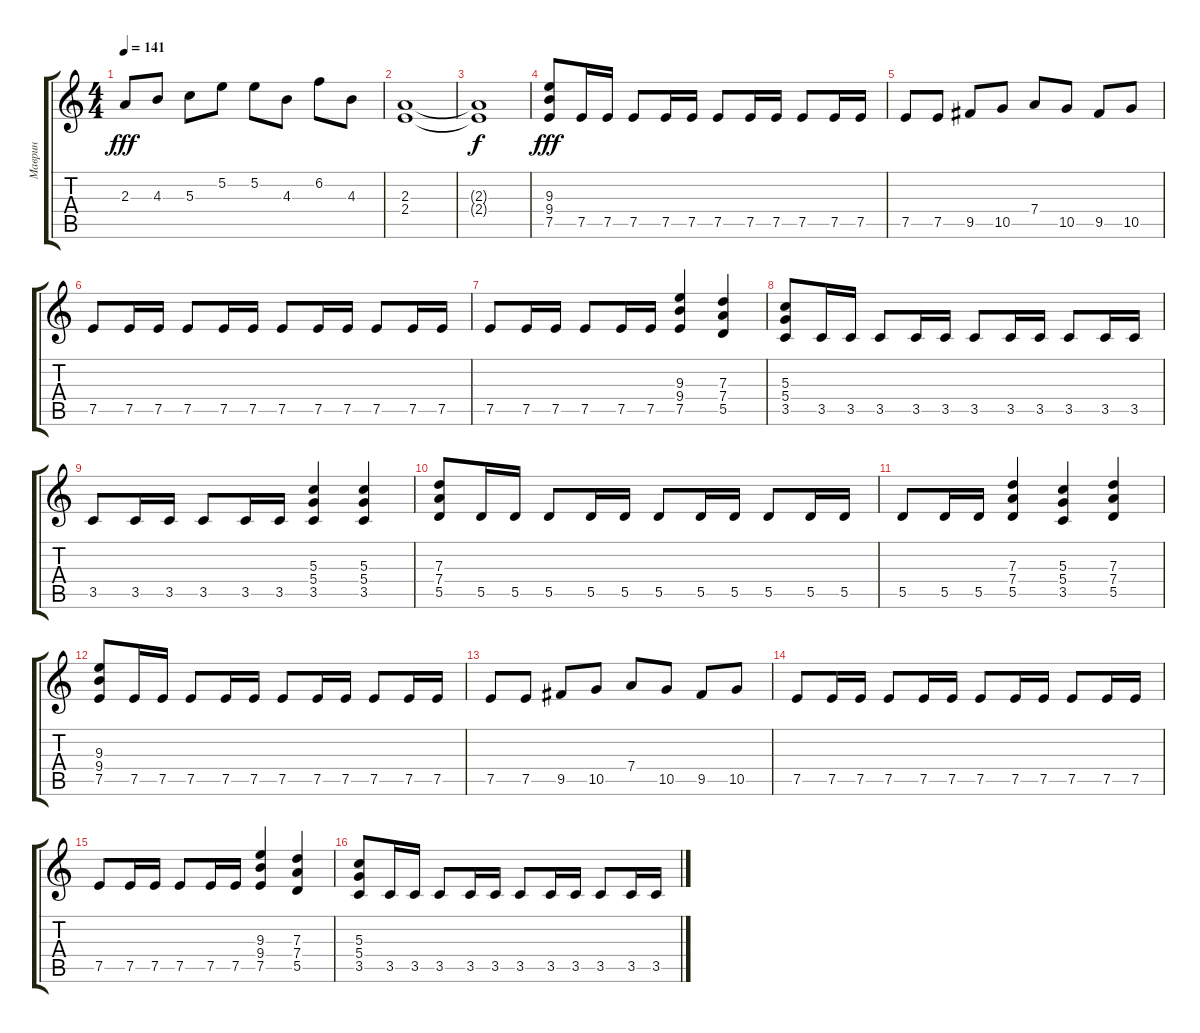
\track ("Маврин" "Маврин") {instrument distortionguitar}
\staff {score tabs}
\tuning (E4 B3 G3 D3 A2 E2) {hide}
\ts (4 4)
\tempo 141
\clef g2
\ks c
2.3.8{dy fff} 4.3.8 5.3.8 5.2.8 5.2.8 4.3.8 6.2.8 4.3.8 |
(2.3 2.4).1 |
(2.3{t} 2.4{t}).1{dy f} |
(9.3 9.4 7.5).8{dy fff} 7.5.16 7.5.16 7.5.8 7.5.16 7.5.16 7.5.8 7.5.16 7.5.16 7.5.8 7.5.16 7.5.16 |
7.5.8 7.5.8 9.5.8 10.5.8 7.4.8 10.5.8 9.5.8 10.5.8 |
7.5.8 7.5.16 7.5.16 7.5.8 7.5.16 7.5.16 7.5.8 7.5.16 7.5.16 7.5.8 7.5.16 7.5.16 |
7.5.8 7.5.16 7.5.16 7.5.8 7.5.16 7.5.16 (9.3 9.4 7.5).4 (7.3 7.4 5.5).4 |
(5.3 5.4 3.5).8 3.5.16 3.5.16 3.5.8 3.5.16 3.5.16 3.5.8 3.5.16 3.5.16 3.5.8 3.5.16 3.5.16 |
3.5.8 3.5.16 3.5.16 3.5.8 3.5.16 3.5.16 (5.3 5.4 3.5).4 (5.3 5.4 3.5).4 |
(7.3 7.4 5.5).8 5.5.16 5.5.16 5.5.8 5.5.16 5.5.16 5.5.8 5.5.16 5.5.16 5.5.8 5.5.16 5.5.16 |
5.5.8 5.5.16 5.5.16 (7.3 7.4 5.5).4 (5.3 5.4 3.5).4 (7.3 7.4 5.5).4 |
(9.3 9.4 7.5).8 7.5.16 7.5.16 7.5.8 7.5.16 7.5.16 7.5.8 7.5.16 7.5.16 7.5.8 7.5.16 7.5.16 |
7.5.8 7.5.8 9.5.8 10.5.8 7.4.8 10.5.8 9.5.8 10.5.8 |
7.5.8 7.5.16 7.5.16 7.5.8 7.5.16 7.5.16 7.5.8 7.5.16 7.5.16 7.5.8 7.5.16 7.5.16 |
7.5.8 7.5.16 7.5.16 7.5.8 7.5.16 7.5.16 (9.3 9.4 7.5).4 (7.3 7.4 5.5).4 |
(5.3 5.4 3.5).8 3.5.16 3.5.16 3.5.8 3.5.16 3.5.16 3.5.8 3.5.16 3.5.16 3.5.8 3.5.16 3.5.16
